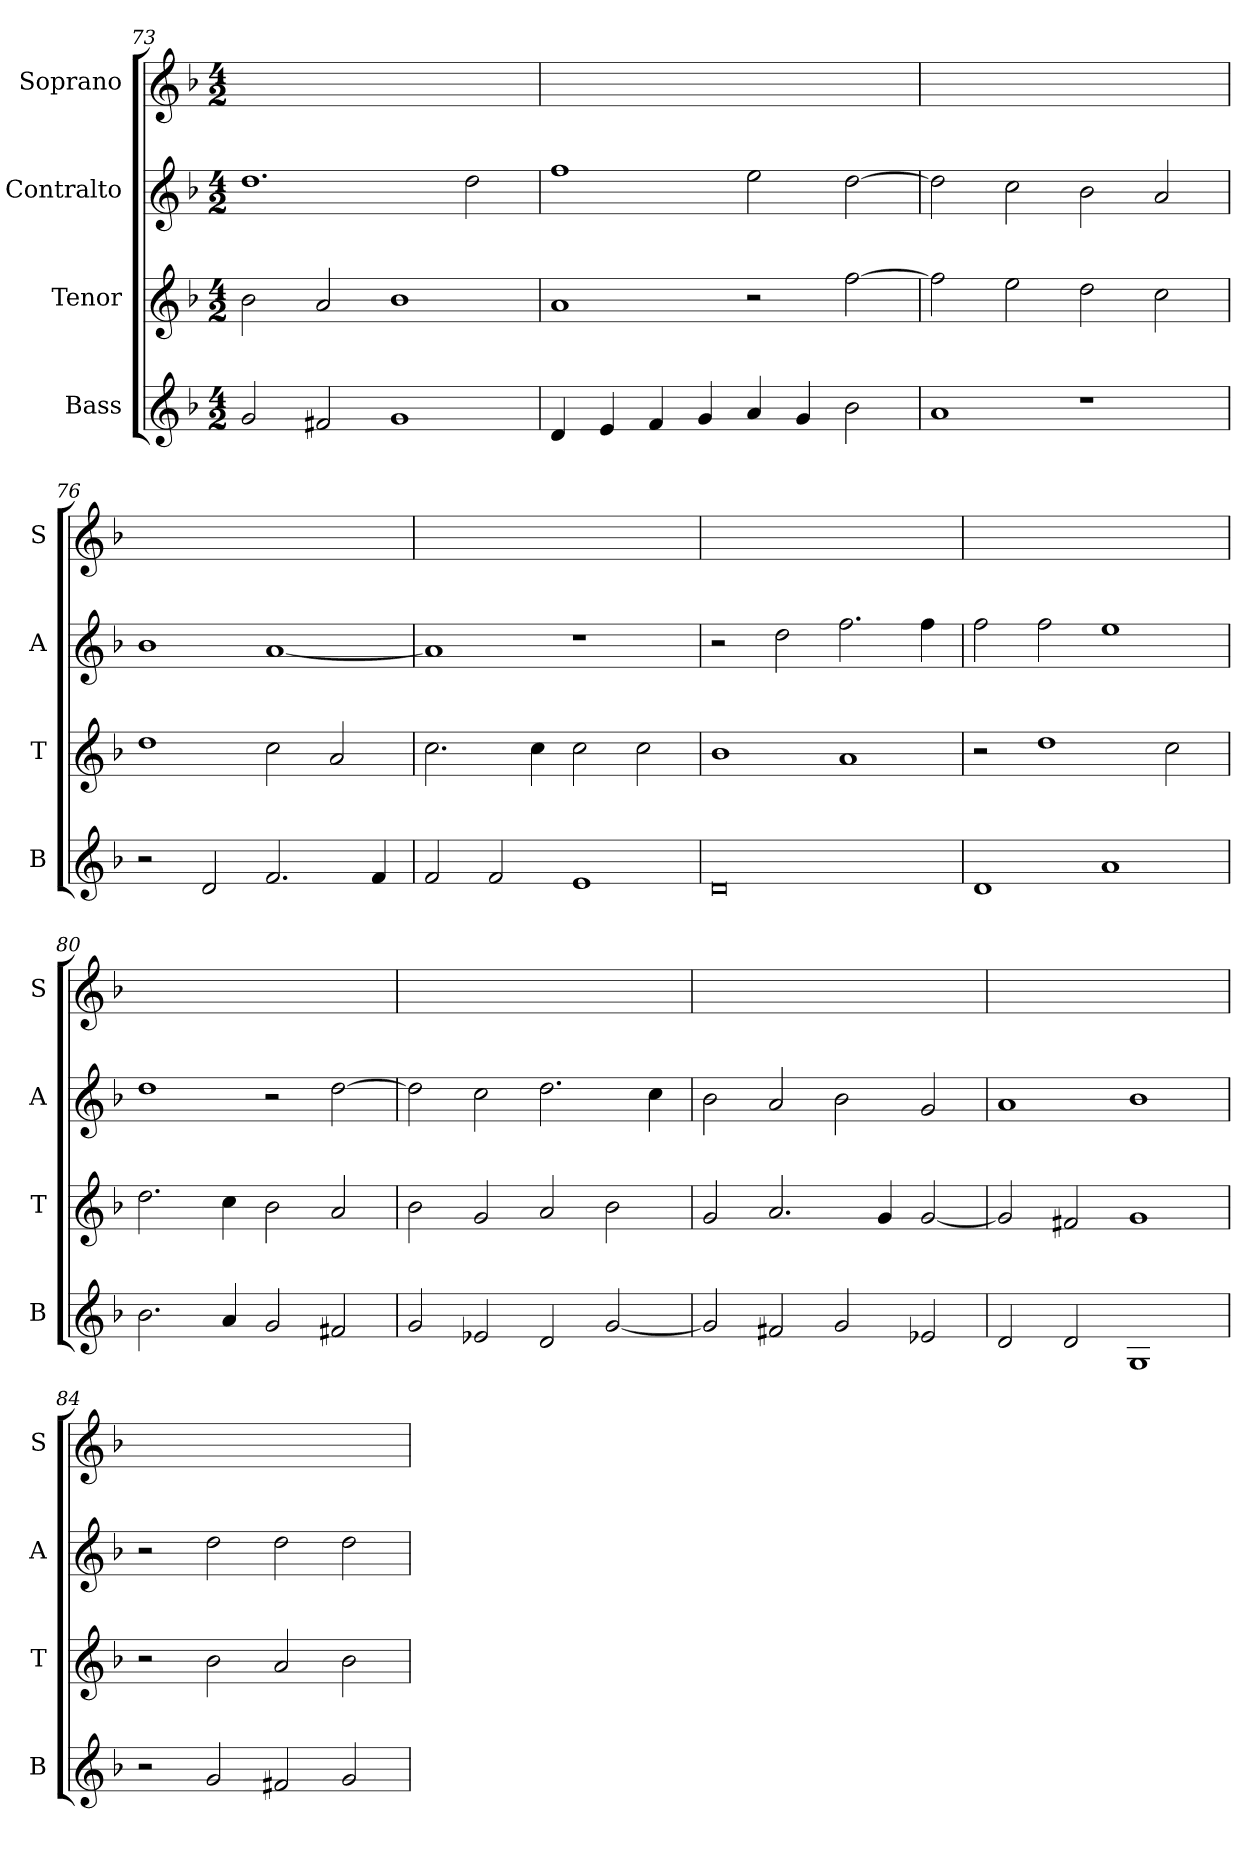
**kern	**kern	**kern	**kern
*part4	*part3	*part2	*part1
*staff4	*staff3	*staff2	*staff1
*I"Bass	*I"Tenor	*I"Contralto	*I"Soprano
*I'B	*I'T	*I'A	*I'S
*clefG2	*clefG2	*clefG2	*clefG2
*k[b-]	*k[b-]	*k[b-]	*k[b-]
*G:dor	*G:dor	*G:dor	*G:dor
*M4/2	*M4/2	*M4/2	*M4/2
=73	=73	=73	=73
2g	2b-	1.dd	0ryy
2f#X	2a	.	.
1g	1b-	.	.
.	.	2dd	.
=74	=74	=74	=74
4d	1a	1ff	0ryy
4e	.	.	.
4f	.	.	.
4g	.	.	.
4a	2r	2ee	.
4g	.	.	.
2b-	[2ff	[2dd	.
=75	=75	=75	=75
1a	2ff]	2dd]	0ryy
.	2ee	2cc	.
1r	2dd	2b-	.
.	2cc	2a	.
=76	=76	=76	=76
2r	1dd	1b-	0ryy
2d	.	.	.
2.f	2cc	[1a	.
.	2a	.	.
4f	.	.	.
=77	=77	=77	=77
2f	2.cc	1a]	0ryy
2f	.	.	.
.	4cc	.	.
1e	2cc	1r	.
.	2cc	.	.
=78	=78	=78	=78
0d	1b-	2r	0ryy
.	.	2dd	.
.	1a	2.ff	.
.	.	4ff	.
=79	=79	=79	=79
1d	2r	2ff	0ryy
.	1dd	2ff	.
1a	.	1ee	.
.	2cc	.	.
=80	=80	=80	=80
2.b-	2.dd	1dd	0ryy
4a	4cc	.	.
2g	2b-	2r	.
2f#X	2a	[2dd	.
=81	=81	=81	=81
2g	2b-	2dd]	0ryy
2e-X	2g	2cc	.
2d	2a	2.dd	.
[2g	2b-	.	.
.	.	4cc	.
=82	=82	=82	=82
2g]	2g	2b-	0ryy
2f#X	2.a	2a	.
2g	.	2b-	.
.	4g	.	.
2e-X	[2g	2g	.
=83	=83	=83	=83
2d	2g]	1a	0ryy
2d	2f#X	.	.
1G	1g	1b-	.
=84	=84	=84	=84
2r	2r	2r	0ryy
2g	2b-	2dd	.
2f#X	2a	2dd	.
2g	2b-	2dd	.
=	=	=	=
*-	*-	*-	*-
